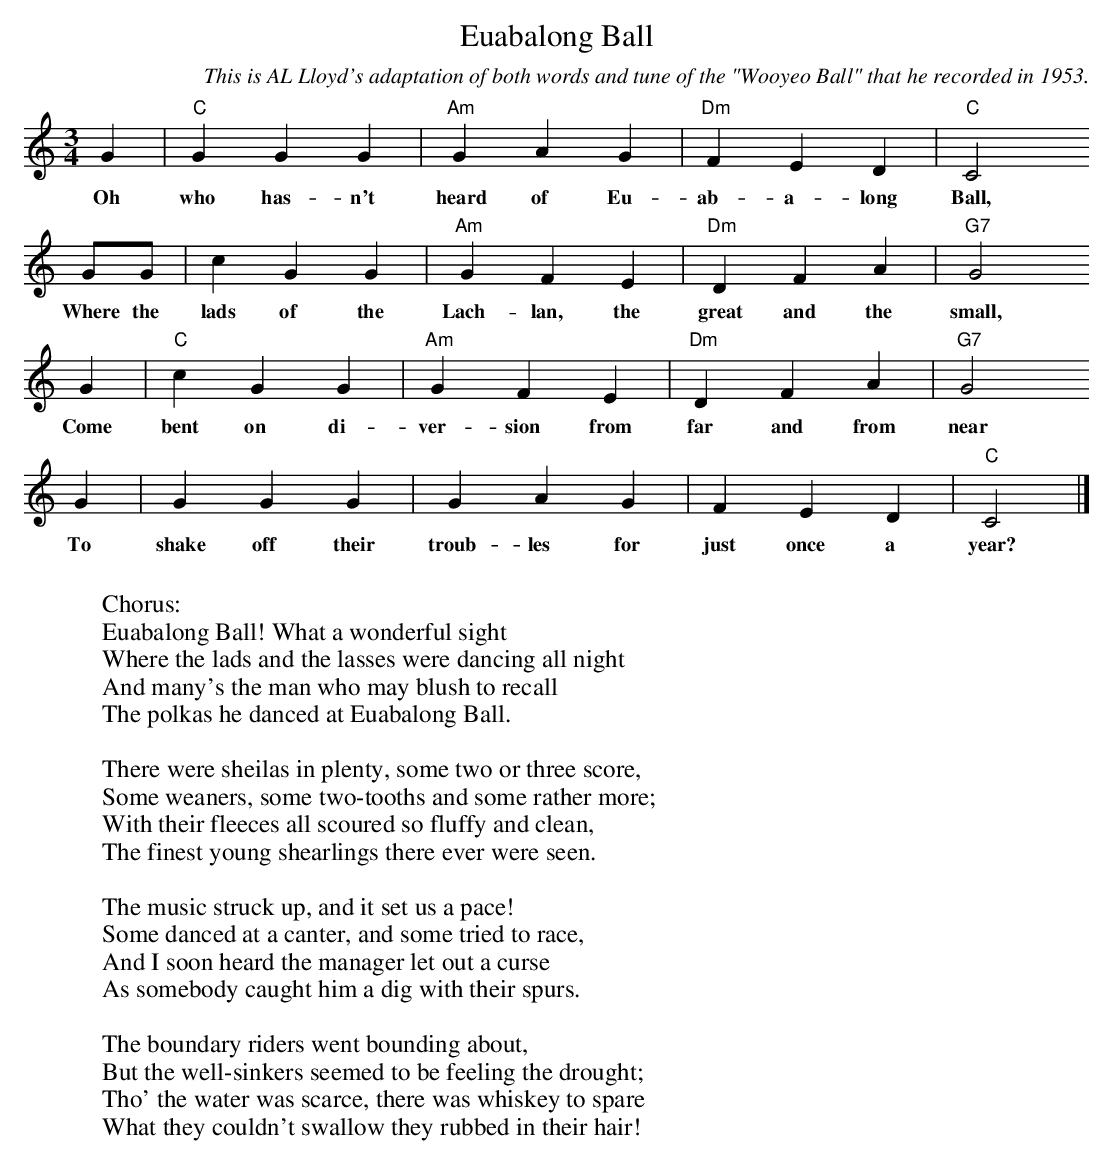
X:1
T:Euabalong Ball
C:This is AL Lloyd's adaptation of both words and tune of the "Wooyeo Ball" that he recorded in 1953.
M:3/4
L:1/4
K:C
G|"C"GGG|"Am"GAG|"Dm"FED|"C"C2
w:Oh who has-n't heard of Eu-ab-a-long Ball,
G/G/|cGG|"Am"GFE|"Dm"DFA|"G7"G2
w:Where the lads of the Lach-lan, the great and the small,
G|"C"cGG|"Am"GFE|"Dm"DFA|"G7"G2
w:Come bent on di-ver-sion from far and from near
G|GGG|GAG|FED|"C"C2|]
w:To shake off their troub-les for just once a year?
W:
W:Chorus:
W:Euabalong Ball! What a wonderful sight
W:Where the lads and the lasses were dancing all night
W:And many's the man who may blush to recall
W:The polkas he danced at Euabalong Ball.
W:
W:There were sheilas in plenty, some two or three score,
W:Some weaners, some two-tooths and some rather more;
W:With their fleeces all scoured so fluffy and clean,
W:The finest young shearlings there ever were seen.
W:
W:The music struck up, and it set us a pace!
W:Some danced at a canter, and some tried to race,
W:And I soon heard the manager let out a curse
W:As somebody caught him a dig with their spurs.
W:
W:The boundary riders went bounding about,
W:But the well-sinkers seemed to be feeling the drought;
W:Tho' the water was scarce, there was whiskey to spare
W:What they couldn't swallow they rubbed in their hair!
